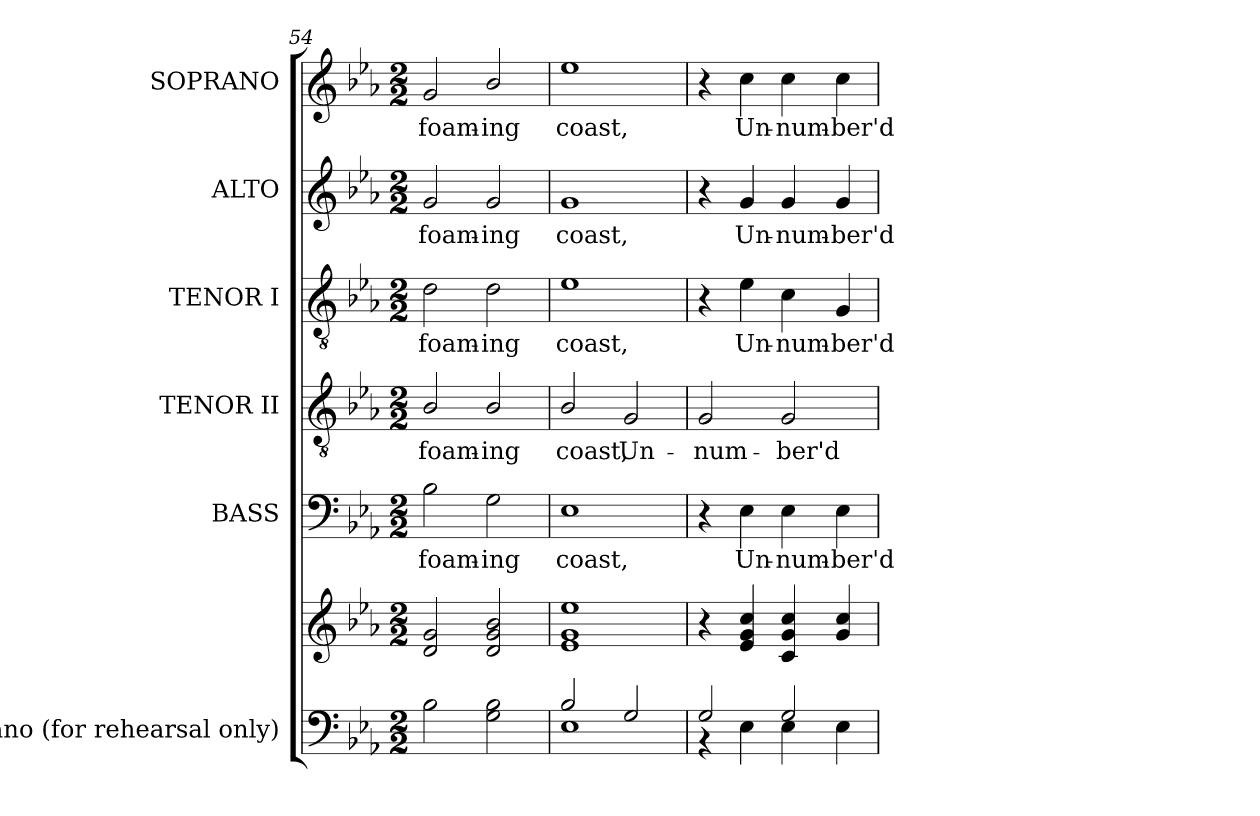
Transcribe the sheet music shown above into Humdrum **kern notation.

**kern	**kern	**kern	**text	**kern	**text	**kern	**text	**kern	**text	**kern	**text
*part6	*part6	*part5	*part5	*part4	*part4	*part3	*part3	*part2	*part2	*part1	*part1
*staff7	*staff6	*staff5	*staff5	*staff4	*staff4	*staff3	*staff3	*staff2	*staff2	*staff1	*staff1
*I"Piano (for rehearsal only)	*	*I"BASS	*	*I"TENOR II	*	*I"TENOR I	*	*I"ALTO	*	*I"SOPRANO	*
*I'Pno.	*	*I'B.	*	*I'T.	*	*I'T.	*	*I'A.	*	*I'S.	*
!!LO:PB:g=z
*clefF4	*clefG2	*clefF4	*	*clefGv2	*	*clefGv2	*	*clefG2	*	*clefG2	*
*	*	*	*	*ITrd7c12	*	*ITrd7c12	*	*	*	*	*
*k[b-e-a-]	*k[b-e-a-]	*k[b-e-a-]	*	*k[b-e-a-]	*	*k[b-e-a-]	*	*k[b-e-a-]	*	*k[b-e-a-]	*
*E-:	*E-:	*E-:	*	*E-:	*	*E-:	*	*E-:	*	*E-:	*
*M2/2	*M2/2	*M2/2	*	*M2/2	*	*M2/2	*	*M2/2	*	*M2/2	*
=54	=54	=54	=54	=54	=54	=54	=54	=54	=54	=54	=54
!	!	!	!LO:LY:b:color=#000000	!	!	!	!	!	!	!	!
!	!	!	!	!	!LO:LY:b:color=#000000	!	!	!	!	!	!
!	!	!	!	!	!	!	!LO:LY:b:color=#000000	!	!	!	!
!	!	!	!	!	!	!	!	!	!LO:LY:b:color=#000000	!	!
!	!	!	!	!	!	!	!	!	!	!	!LO:LY:b:color=#000000
2B-i\	2di/ 2gi	2B-i\	foam-	2BB-i/	foam-	2Di\	foam-	2gi/	foam-	2gi/	foam-
!	!	!	!LO:LY:b:color=#000000	!	!	!	!	!	!	!	!
!	!	!	!	!	!LO:LY:b:color=#000000	!	!	!	!	!	!
!	!	!	!	!	!	!	!LO:LY:b:color=#000000	!	!	!	!
!	!	!	!	!	!	!	!	!	!LO:LY:b:color=#000000	!	!
!	!	!	!	!	!	!	!	!	!	!	!LO:LY:b:color=#000000
2Gi\ 2B-i	2di/ 2gi 2b-i	2Gi\	-ing	2BB-i/	-ing	2Di\	-ing	2gi/	-ing	2b-i/	-ing
=55	=55	=55	=55	=55	=55	=55	=55	=55	=55	=55	=55
*^	*	*	*	*	*	*	*	*	*	*	*
!	!	!	!	!LO:LY:b:color=#000000	!	!	!	!	!	!	!	!
!	!	!	!	!	!	!LO:LY:b:color=#000000	!	!	!	!	!	!
!	!	!	!	!	!	!	!	!LO:LY:b:color=#000000	!	!	!	!
!	!	!	!	!	!	!	!	!	!	!LO:LY:b:color=#000000	!	!
!	!	!	!	!	!	!	!	!	!	!	!	!LO:LY:b:color=#000000
2B-i/	1E-i	1e-i 1gi 1ee-i	1E-i	coast,	2BB-i/	coast,	1E-i	coast,	1gi	coast,	1ee-i	coast,
!	!	!	!	!	!	!LO:LY:b:color=#000000	!	!	!	!	!	!
2Gi/	.	.	.	.	2GGi/	Un-	.	.	.	.	.	.
=56	=56	=56	=56	=56	=56	=56	=56	=56	=56	=56	=56	=56
!	!	!	!	!	!	!LO:LY:b:color=#000000	!	!	!	!	!	!
2Gi/	4r	4r	4r	.	2GGi/	-num-	4r	.	4r	.	4r	.
!	!	!	!	!LO:LY:b:color=#000000	!	!	!	!	!	!	!	!
!	!	!	!	!	!	!	!	!LO:LY:b:color=#000000	!	!	!	!
!	!	!	!	!	!	!	!	!	!	!LO:LY:b:color=#000000	!	!
!	!	!	!	!	!	!	!	!	!	!	!	!LO:LY:b:color=#000000
.	4E-i\	4e-i/ 4gi 4cci	4E-i\	Un-	.	.	4E-i\	Un-	4gi/	Un-	4cci\	Un-
!	!	!	!	!LO:LY:b:color=#000000	!	!	!	!	!	!	!	!
!	!	!	!	!	!	!LO:LY:b:color=#000000	!	!	!	!	!	!
!	!	!	!	!	!	!	!	!LO:LY:b:color=#000000	!	!	!	!
!	!	!	!	!	!	!	!	!	!	!LO:LY:b:color=#000000	!	!
!	!	!	!	!	!	!	!	!	!	!	!	!LO:LY:b:color=#000000
2Gi/	4E-i\	4ci/ 4gi 4cci	4E-i\	-num-	2GGi/	-ber'd	4Ci\	-num-	4gi/	-num-	4cci\	-num-
!	!	!	!	!LO:LY:b:color=#000000	!	!	!	!	!	!	!	!
!	!	!	!	!	!	!	!	!LO:LY:b:color=#000000	!	!	!	!
!	!	!	!	!	!	!	!	!	!	!LO:LY:b:color=#000000	!	!
!	!	!	!	!	!	!	!	!	!	!	!	!LO:LY:b:color=#000000
.	4E-i\	4gi/ 4cci	4E-i\	-ber'd	.	.	4GGi/	-ber'd	4gi/	-ber'd	4cci\	-ber'd
*v	*v	*	*	*	*	*	*	*	*	*	*	*
=	=	=	=	=	=	=	=	=	=	=	=
*-	*-	*-	*-	*-	*-	*-	*-	*-	*-	*-	*-
